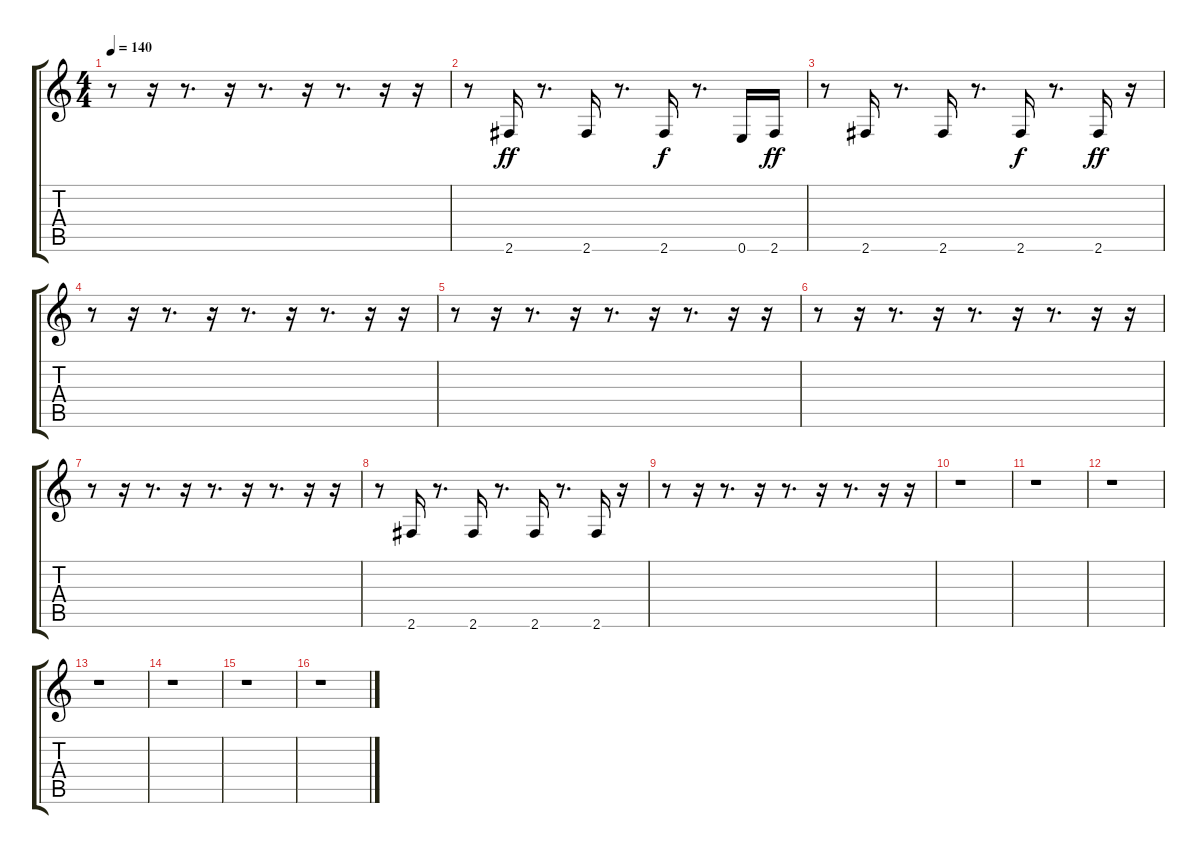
\track "" {instrument overdrivenguitar}
\staff {score tabs}
\tuning (E4 B3 G3 D3 A2 E2) {hide}
\ts (4 4)
\tempo 140
\clef g2
\ks c
r.8{dy ff} r.16 r.8{d} r.16 r.8{d} r.16 r.8{d} r.16 r.16 |
r.8 2.6.16 r.8{d} 2.6.16 r.8{d} 2.6.16{dy f} r.8{d} 0.6.16 2.6.16{dy ff} |
r.8 2.6.16 r.8{d} 2.6.16 r.8{d} 2.6.16{dy f} r.8{d} 2.6.16{dy ff} r.16 |
r.8 r.16 r.8{d} r.16 r.8{d} r.16 r.8{d} r.16 r.16 |
r.8 r.16 r.8{d} r.16 r.8{d} r.16 r.8{d} r.16 r.16 |
r.8 r.16 r.8{d} r.16 r.8{d} r.16 r.8{d} r.16 r.16 |
r.8 r.16 r.8{d} r.16 r.8{d} r.16 r.8{d} r.16 r.16 |
r.8 2.6.16 r.8{d} 2.6.16 r.8{d} 2.6.16 r.8{d} 2.6.16 r.16 |
r.8 r.16 r.8{d} r.16 r.8{d} r.16 r.8{d} r.16 r.16 |
r.1 |
r.1 |
r.1 |
r.1 |
r.1 |
r.1 |
r.1
